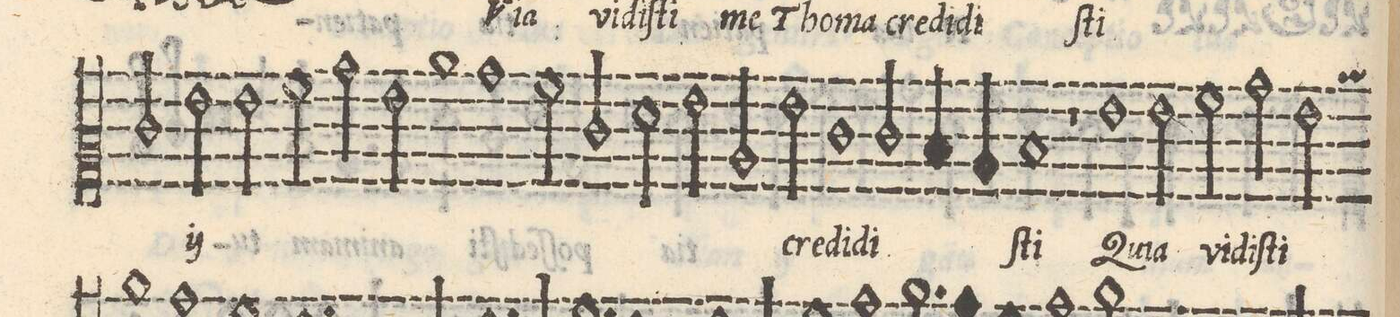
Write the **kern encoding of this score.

**kern	**text
*I"ALTUS	*
*clefC2	*
*k[]	*
*met(C|)	*
*M2/1	*
=6-	=6-
2e/	.
*	*ij
2g\	Qui-
2g\	-a
2a\	vi-
=7-	=7-
2b\	-di-
2g\	-ſti
1cc	me
=8-	=8-
1b	Tho-
2a\	-ma
2e/	cre-
=9-	=9-
2f\	-di-
2g\	-di-
2c/	-ſti
*	*Xij
2g\	cre-
=10-	=10-
1e	-di-
2e/	-di-
4d/	.
4c/	.
=11-	=11-
1d	-ſti
1r	.
=12-	=12-
1g	Qui-
2g\	-a
2a\	vi-
=13-	=13-
2b\	-di-
2g\	-ſti
*custos:cc	*
*-	*-
